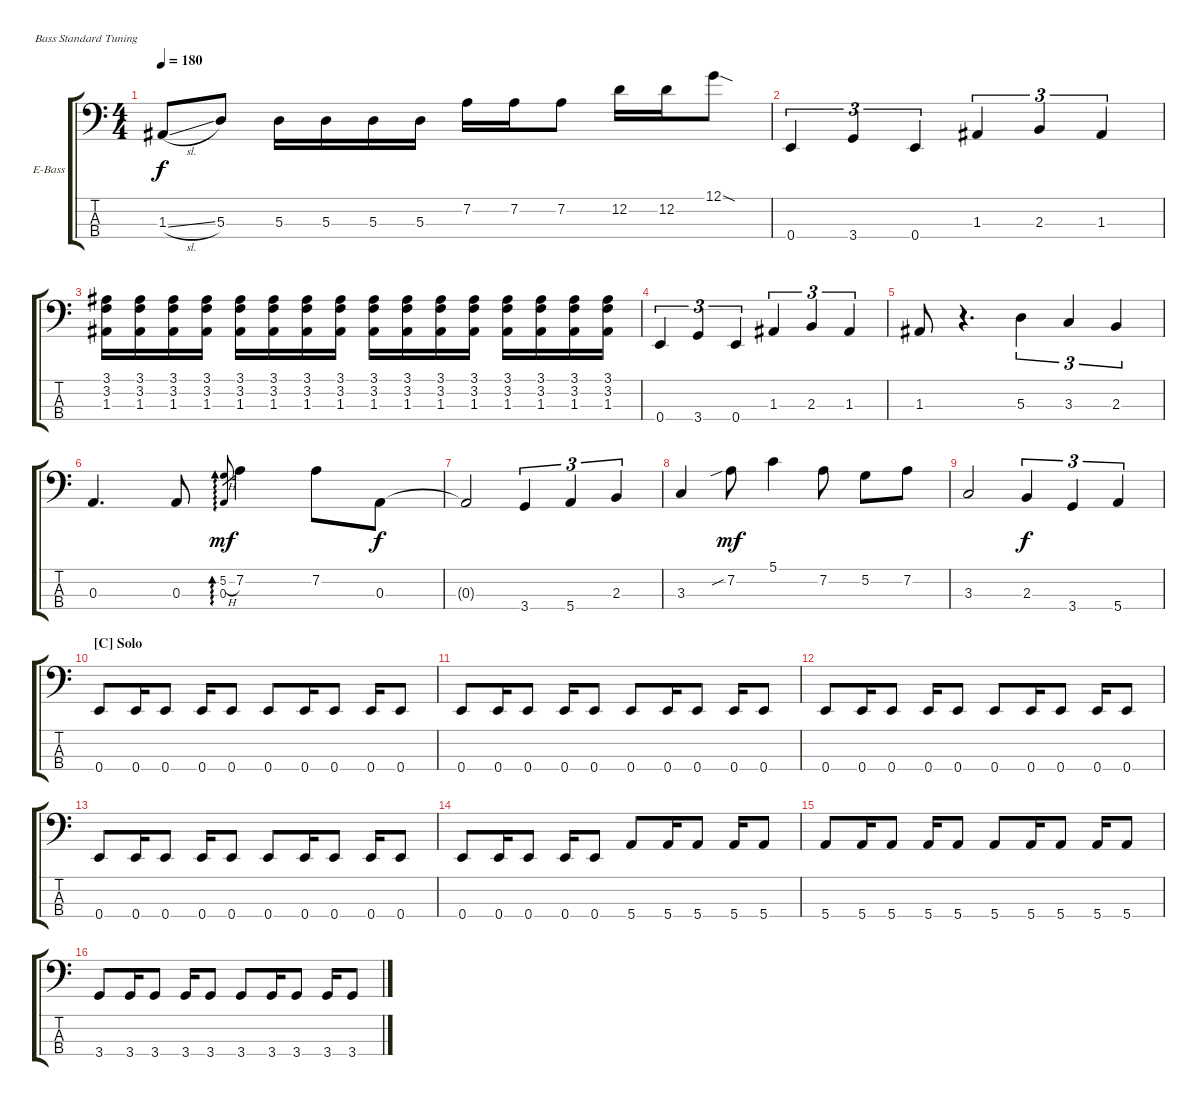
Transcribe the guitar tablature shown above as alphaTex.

\bracketExtendMode groupsimilarinstruments
\firstSystemTrackNameOrientation horizontal
\otherSystemsTrackNameOrientation horizontal
\track ("Bass" "E-Bass") {instrument electricbassfinger}
\staff {score tabs}
\tuning (G2 D2 A1 E1)
\ts (4 4)
\tempo 180
\clef f4
\ks c
1.3{sl}.8{dy f} 5.3.8 5.3.16 5.3.16 5.3.16 5.3.16 7.2.16 7.2.16 7.2.8 12.2.16 12.2.16 12.1{sod}.8 |
0.4.4{tu (3 2)} 3.4.4{tu (3 2)} 0.4.4{tu (3 2)} 1.3.4{tu (3 2)} 2.3.4{tu (3 2)} 1.3.4{tu (3 2)} |
(1.3 3.2 3.1).16 (1.3 3.2 3.1).16 (1.3 3.2 3.1).16 (1.3 3.2 3.1).16 (1.3 3.2 3.1).16 (1.3 3.2 3.1).16 (1.3 3.2 3.1).16 (1.3 3.2 3.1).16 (1.3 3.2 3.1).16 (1.3 3.2 3.1).16 (1.3 3.2 3.1).16 (1.3 3.2 3.1).16 (1.3 3.2 3.1).16 (1.3 3.2 3.1).16 (1.3 3.2 3.1).16 (1.3 3.2 3.1).16 |
0.4.4{tu (3 2)} 3.4.4{tu (3 2)} 0.4.4{tu (3 2)} 1.3.4{tu (3 2)} 2.3.4{tu (3 2)} 1.3.4{tu (3 2)} |
1.3.8 r.4{d} 5.3.4{tu (3 2)} 3.3.4{tu (3 2)} 2.3.4{tu (3 2)} |
0.3.4{d} 0.3.8 (0.3 5.2{h}).8{ad 0 gr dy mf} 7.2.4 7.2.8 0.3.8{dy f} |
0.3{t}.2 3.4.4{tu (3 2)} 5.4.4{tu (3 2)} 2.3.4{tu (3 2)} |
3.3.4 7.2{sib}.8{dy mf} 5.1.4 7.2.8 5.2.8 7.2.8 |
3.3.2 2.3.4{tu (3 2) dy f} 3.4.4{tu (3 2)} 5.4.4{tu (3 2)} |
\section ("C" "Solo")
0.4.8 0.4.16 0.4.8 0.4.16 0.4.8 0.4.8 0.4.16 0.4.8 0.4.16 0.4.8 |
0.4.8 0.4.16 0.4.8 0.4.16 0.4.8 0.4.8 0.4.16 0.4.8 0.4.16 0.4.8 |
0.4.8 0.4.16 0.4.8 0.4.16 0.4.8 0.4.8 0.4.16 0.4.8 0.4.16 0.4.8 |
0.4.8 0.4.16 0.4.8 0.4.16 0.4.8 0.4.8 0.4.16 0.4.8 0.4.16 0.4.8 |
0.4.8 0.4.16 0.4.8 0.4.16 0.4.8 5.4.8 5.4.16 5.4.8 5.4.16 5.4.8 |
5.4.8 5.4.16 5.4.8 5.4.16 5.4.8 5.4.8 5.4.16 5.4.8 5.4.16 5.4.8 |
3.4.8 3.4.16 3.4.8 3.4.16 3.4.8 3.4.8 3.4.16 3.4.8 3.4.16 3.4.8
